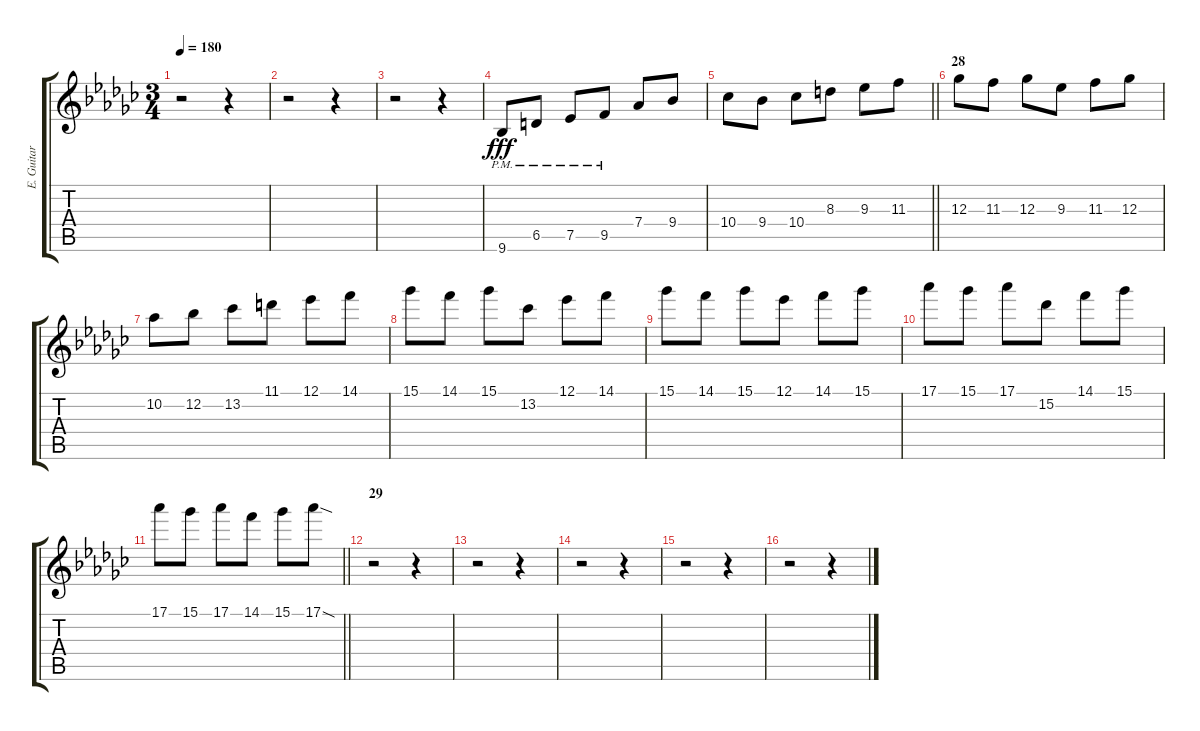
\track ("E. Guitar IV" "E. Guitar ") {instrument overdrivenguitar}
\staff {score tabs}
\tuning (Eb4 Bb3 Gb3 Db3 Ab2 Db2) {hide}
\ts (3 4)
\tempo 180
\clef g2
\ks gb
r.2{dy ff} r.4 |
r.2 r.4 |
r.2 r.4 |
9.6{pm}.8{dy fff} 6.5{pm}.8 7.5{pm}.8 9.5{pm}.8 7.4.8 9.4.8 |
\barLineRight lightlight
10.4.8 9.4.8 10.4.8 8.3.8 9.3.8 11.3.8 |
\section ("" "28")
12.3.8 11.3.8 12.3.8 9.3.8 11.3.8 12.3.8 |
10.2.8 12.2.8 13.2.8 11.1.8 12.1.8 14.1.8 |
15.1.8 14.1.8 15.1.8 13.2.8 12.1.8 14.1.8 |
15.1.8 14.1.8 15.1.8 12.1.8 14.1.8 15.1.8 |
17.1.8 15.1.8 17.1.8 15.2.8 14.1.8 15.1.8 |
\barLineRight lightlight
17.1.8 15.1.8 17.1.8 14.1.8 15.1.8 17.1{sod}.8 |
\section ("" "29")
r.2 r.4 |
r.2 r.4 |
r.2 r.4 |
r.2 r.4 |
r.2 r.4
